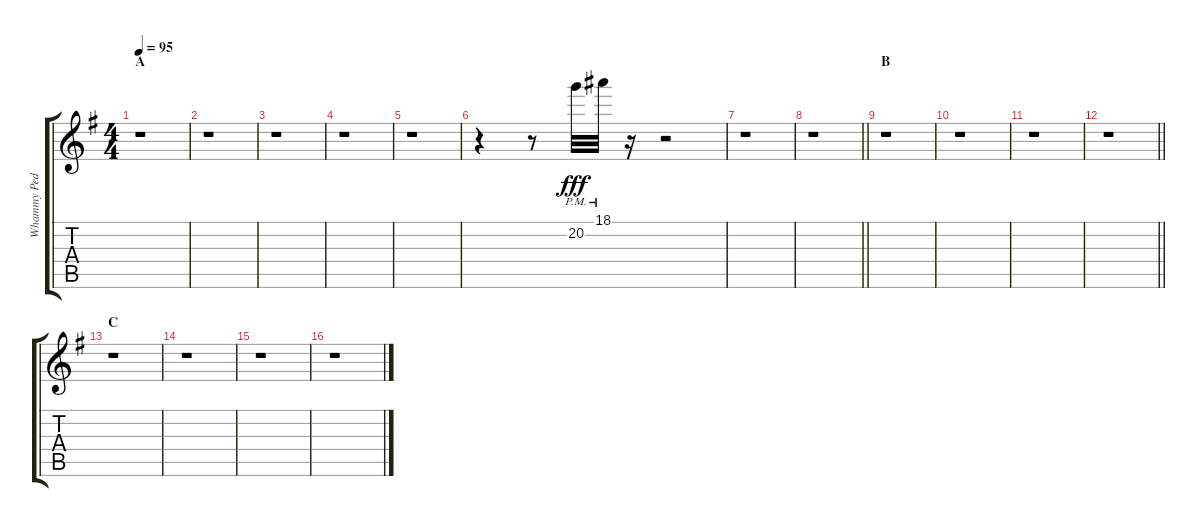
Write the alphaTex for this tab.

\track ("Whammy Pedal" "Whammy Ped") {instrument distortionguitar}
\staff {score tabs}
\tuning (E4 B3 G3 D3 A2 E2) {hide}
\ts (4 4)
\section ("" "A")
\tempo 95
\clef g2
\ks g
r.1{dy fff instrument distortionguitar} |
r.1 |
r.1 |
r.1 |
r.1 |
r.4 r.8 20.2{pm}.32 18.1{pm}.32 r.16 r.2 |
r.1 |
\barLineRight lightlight
r.1 |
\section ("" "B")
r.1 |
r.1 |
r.1 |
\barLineRight lightlight
r.1 |
\section ("" "C")
r.1 |
r.1 |
r.1 |
r.1
